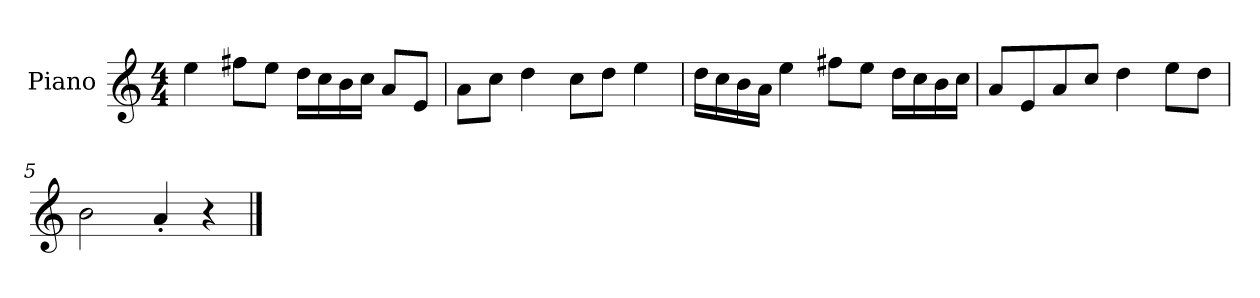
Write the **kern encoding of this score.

**kern
*part1
*staff1
*I"Piano
*I'P-no
*clefG2
*k[]
*M4/4
*MM90
=1
4ee\
8ff#X\L
8ee\J
16dd\LL
16cc\
16b\
16cc\JJ
8a/L
8e/J
=2
8a\L
8cc\J
4dd\
8cc\L
8dd\J
4ee\
=3
16dd\LL
16cc\
16b\
16a\JJ
4ee\
8ff#X\L
8ee\J
16dd\LL
16cc\
16b\
16cc\JJ
=4
8a/L
8e/
8a/
8cc/J
4dd\
8ee\L
8dd\J
=5
2b\
4a'/
4r
==
*-
